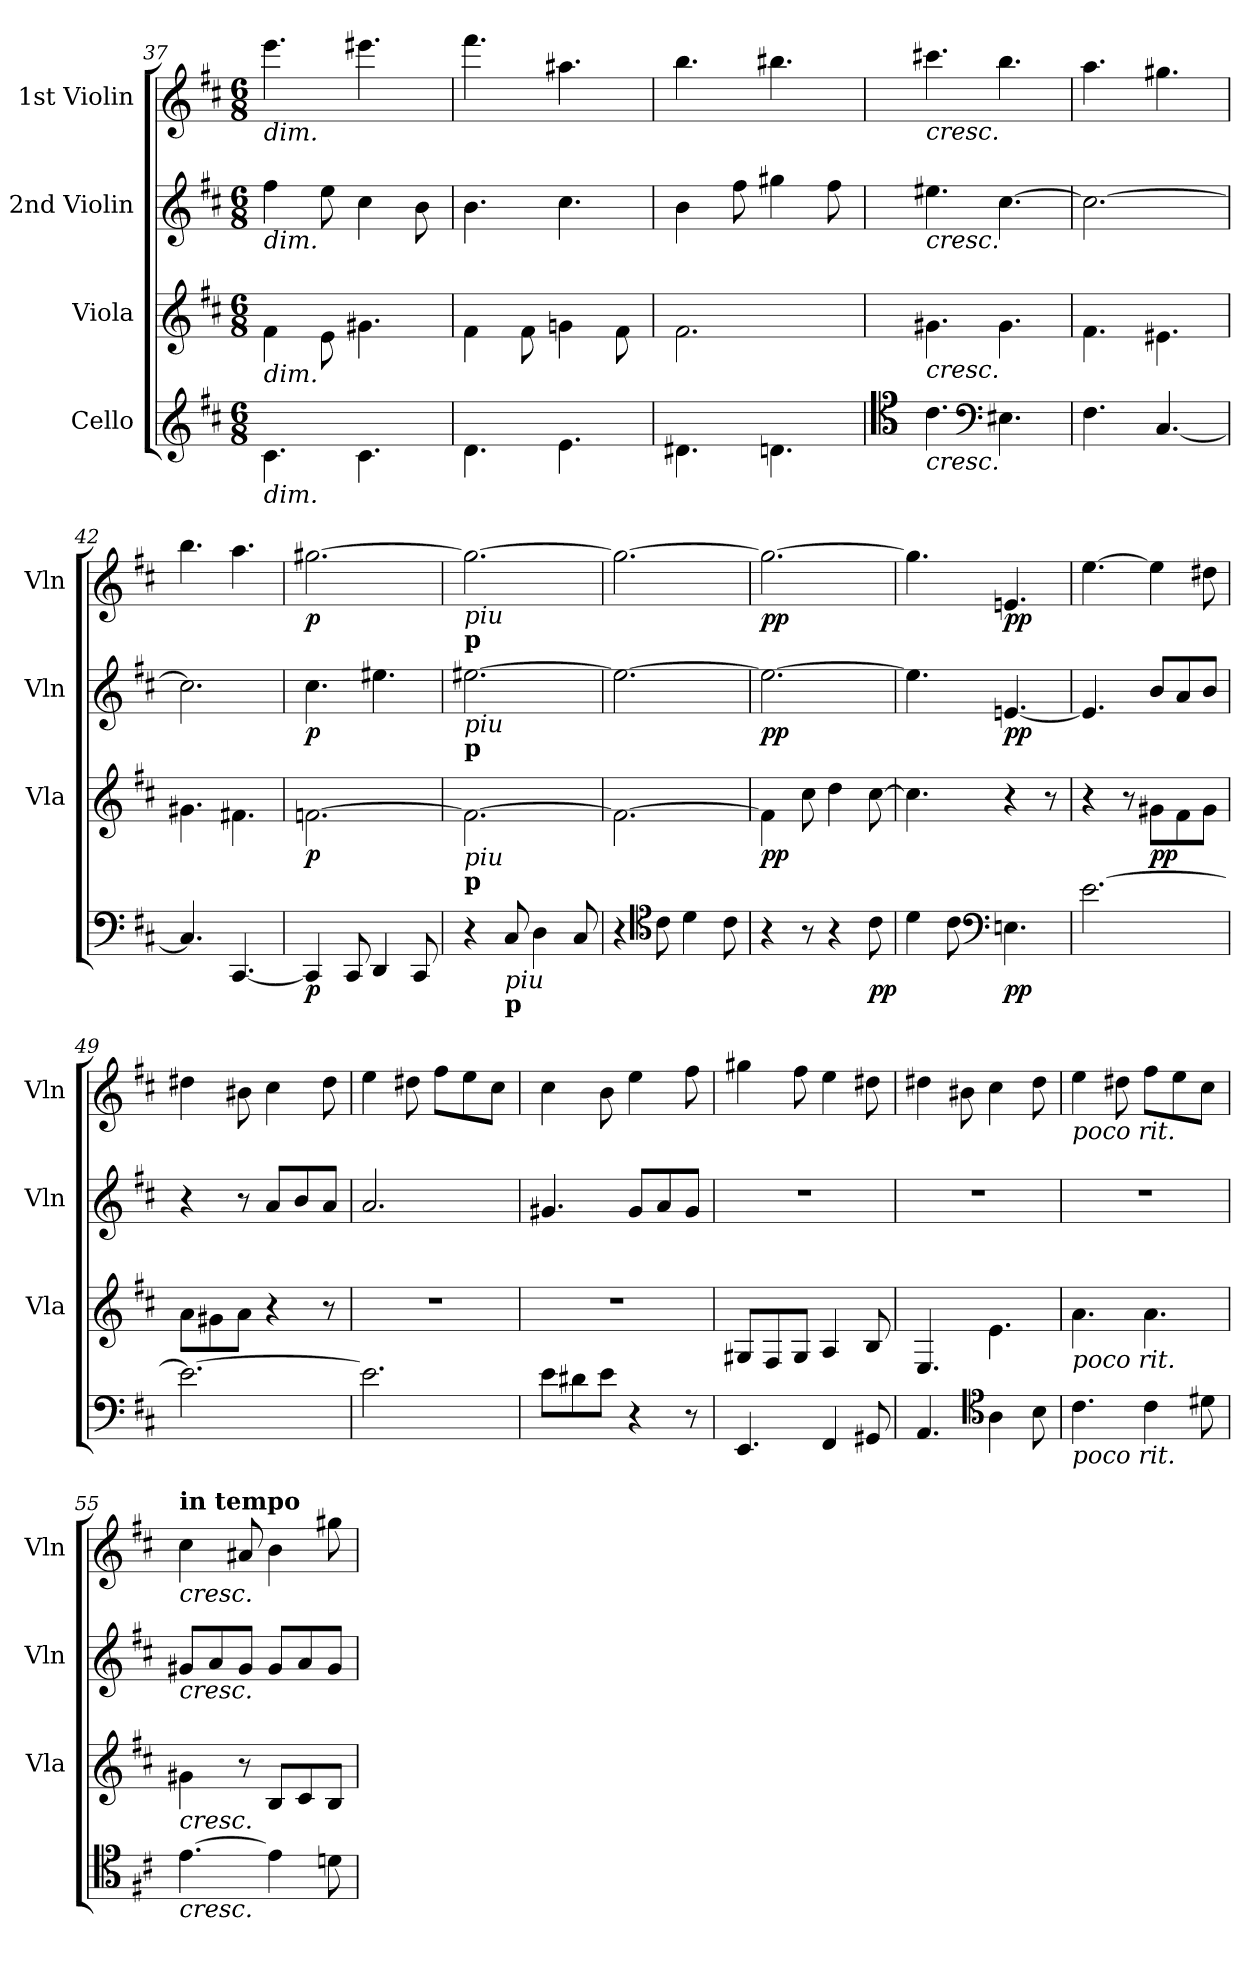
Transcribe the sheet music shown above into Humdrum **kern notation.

**kern	**dynam	**kern	**dynam	**kern	**dynam	**kern	**dynam
*part4	*part4	*part3	*part3	*part2	*part2	*part1	*part1
*staff4	*staff4	*staff3	*staff3	*staff2	*staff2	*staff1	*staff1
*I"Cello	*	*I"Viola	*	*I"2nd Violin	*	*I"1st Violin	*
*	*	*I'Vla	*	*I'Vln	*	*I'Vln	*
!!LO:LB:g=z
*clefG2	*	*clefG2	*	*clefG2	*	*clefG2	*
*k[f#c#]	*	*k[f#c#]	*	*k[f#c#]	*	*k[f#c#]	*
*D:	*	*D:	*	*D:	*	*D:	*
*M6/8	*	*M6/8	*	*M6/8	*	*M6/8	*
=37	=37	=37	=37	=37	=37	=37	=37
!	!	!	!	!	!	!LO:TX:b:i:t=dim.	!
!	!	!	!	!LO:TX:b:i:t=dim.	!	!	!
!	!	!LO:TX:b:i:t=dim.	!	!	!	!	!
!LO:TX:b:i:t=dim.	!	!	!	!	!	!	!
4.c#\	.	4f#\	.	4ff#\	.	4.eee\	.
.	.	8e\	.	8ee\	.	.	.
4.c#\	.	4.g#X\	.	4cc#\	.	4.eee#X\	.
.	.	.	.	8b\	.	.	.
=38	=38	=38	=38	=38	=38	=38	=38
4.d\	.	4f#\	.	4.b\	.	4.fff#\	.
.	.	8f#\	.	.	.	.	.
4.e\	.	4gn\	.	4.cc#\	.	4.aa#X\	.
.	.	8f#\	.	.	.	.	.
=39	=39	=39	=39	=39	=39	=39	=39
4.d#X\	.	2.f#\	.	4b\	.	4.bb\	.
.	.	.	.	8ff#\	.	.	.
4.dn\	.	.	.	4gg#X\	.	4.bb#X\	.
.	.	.	.	8ff#\	.	.	.
=40	=40	=40	=40	=40	=40	=40	=40
*clefC4	*	*	*	*	*	*	*
!	!	!	!	!	!	!LO:TX:b:i:t=cresc.	!
!	!	!	!	!LO:TX:b:i:t=cresc.	!	!	!
!	!	!LO:TX:b:i:t=cresc.	!	!	!	!	!
!LO:TX:b:i:t=cresc.	!	!	!	!	!	!	!
4.c#\	.	4.g#X\	.	4.ee#X\	.	4.ccc#X\	.
*clefF4	*	*	*	*	*	*	*
4.E#X\	.	4.g#\	.	[4.cc#\	.	4.bb\	.
=41	=41	=41	=41	=41	=41	=41	=41
4.F#\	.	4.f#\	.	2.cc#\_	.	4.aa\	.
[4.C#/	.	4.e#X\	.	.	.	4.gg#X\	.
=42	=42	=42	=42	=42	=42	=42	=42
4.C#/]	.	4.g#X\	.	2.cc#\]	.	4.bb\	.
[4.CC#/	.	4.f#X\	.	.	.	4.aa\	.
!!LO:PB:g=z
=43	=43	=43	=43	=43	=43	=43	=43
!	!LO:DY:b	!	!LO:DY:b	!	!LO:DY:b	!	!LO:DY:b
4CC#/]	p	[2.fn\	p	4.cc#\	p	[2.gg#X\	p
8CC#/	.	.	.	.	.	.	.
4DD/	.	.	.	4.ee#X\	.	.	.
8CC#/	.	.	.	.	.	.	.
=44	=44	=44	=44	=44	=44	=44	=44
!	!	!	!	!	!	!LO:TX:b:i:t=piu	!
!	!	!	!	!	!	!LO:TX:b:B:t=p	!
!	!	!	!	!LO:TX:b:i:t=piu	!	!	!
!	!	!	!	!LO:TX:b:B:t=p	!	!	!
!	!	!LO:TX:b:i:t=piu	!	!	!	!	!
!	!	!LO:TX:b:B:t=p	!	!	!	!	!
4r	.	2.f\_	.	[2.ee#X\	.	2.gg#\_	.
!LO:TX:b:i:t=piu	!	!	!	!	!	!	!
!LO:TX:b:B:t=p	!	!	!	!	!	!	!
8C#/	.	.	.	.	.	.	.
4D\	.	.	.	.	.	.	.
8C#/	.	.	.	.	.	.	.
=45	=45	=45	=45	=45	=45	=45	=45
4r	.	2.f\_	.	2.ee#\_	.	2.gg#\_	.
*clefC4	*	*	*	*	*	*	*
8c#\	.	.	.	.	.	.	.
4d\	.	.	.	.	.	.	.
8c#\	.	.	.	.	.	.	.
=46	=46	=46	=46	=46	=46	=46	=46
!	!	!	!LO:DY:b	!	!LO:DY:b	!	!LO:DY:b
4r	.	4f\]	pp	2.ee#\_	pp	2.gg#\_	pp
8r	.	8cc#\	.	.	.	.	.
4r	.	4dd\	.	.	.	.	.
!	!LO:DY:b	!	!	!	!	!	!
8c#\	pp	[8cc#\	.	.	.	.	.
!!LO:LB:g=z
=47	=47	=47	=47	=47	=47	=47	=47
4d\	.	4.cc#\]	.	4.ee#\]	.	4.gg#\]	.
8c#\	.	.	.	.	.	.	.
*clefF4	*	*	*	*	*	*	*
!	!LO:DY:b	!	!	!	!LO:DY:b	!	!LO:DY:b
4.En\	pp	4r	.	[4.en/	pp	4.en/	pp
.	.	8r	.	.	.	.	.
=48	=48	=48	=48	=48	=48	=48	=48
[2.e\	.	4r	.	4.e/]	.	[4.ee\	.
.	.	8r	.	.	.	.	.
!	!	!	!LO:DY:b	!	!	!	!
.	.	8g#X\L	pp	8b/L	.	4ee\]	.
.	.	8f#\	.	8a/	.	.	.
.	.	8g#\J	.	8b/J	.	8dd#X\	.
=49	=49	=49	=49	=49	=49	=49	=49
2.e\_	.	8a\L	.	4r	.	4dd#X\	.
.	.	8g#X\	.	.	.	.	.
.	.	8a\J	.	8r	.	8b#X\	.
.	.	4r	.	8a/L	.	4cc#\	.
.	.	.	.	8b/	.	.	.
.	.	8r	.	8a/J	.	8dd#\	.
=50	=50	=50	=50	=50	=50	=50	=50
2.e\]	.	2.r	.	2.a/	.	4ee\	.
.	.	.	.	.	.	8dd#X\	.
.	.	.	.	.	.	8ff#\L	.
.	.	.	.	.	.	8ee\	.
.	.	.	.	.	.	8cc#\J	.
=51	=51	=51	=51	=51	=51	=51	=51
8e\L	.	2.r	.	4.g#X/	.	4cc#\	.
8d#X\	.	.	.	.	.	.	.
8e\J	.	.	.	.	.	8b\	.
4r	.	.	.	8g#/L	.	4ee\	.
.	.	.	.	8a/	.	.	.
8r	.	.	.	8g#/J	.	8ff#\	.
!!LO:LB:g=z
=52	=52	=52	=52	=52	=52	=52	=52
4.EE/	.	8G#X/L	.	2.r	.	4gg#X\	.
.	.	8F#/	.	.	.	.	.
.	.	8G#/J	.	.	.	8ff#\	.
4FF#/	.	4A/	.	.	.	4ee\	.
8GG#X/	.	8B/	.	.	.	8dd#X\	.
=53	=53	=53	=53	=53	=53	=53	=53
4.AA/	.	4.E/	.	2.r	.	4dd#X\	.
.	.	.	.	.	.	8b#X\	.
*clefC4	*	*	*	*	*	*	*
4A\	.	4.e\	.	.	.	4cc#\	.
8B\	.	.	.	.	.	8dd#\	.
=54	=54	=54	=54	=54	=54	=54	=54
!	!	!	!	!	!	!LO:TX:b:i:t=poco rit.	!
!	!	!LO:TX:b:i:t=poco rit.	!	!	!	!	!
!LO:TX:b:i:t=poco rit.	!	!	!	!	!	!	!
4.c#\	.	4.a\	.	2.r	.	4ee\	.
.	.	.	.	.	.	8dd#X\	.
4c#\	.	4.a\	.	.	.	8ff#\L	.
.	.	.	.	.	.	8ee\	.
8d#X\	.	.	.	.	.	8cc#\J	.
=55	=55	=55	=55	=55	=55	=55	=55
!	!	!	!	!	!	!LO:TX:a:B:t=in tempo	!
!	!	!	!	!	!	!LO:TX:b:i:t=cresc.	!
!	!	!	!	!LO:TX:b:i:t=cresc.	!	!	!
!	!	!LO:TX:b:i:t=cresc.	!	!	!	!	!
!LO:TX:b:i:t=cresc.	!	!	!	!	!	!	!
[4.e\	.	4g#X\	.	8g#X/L	.	4cc#\	.
.	.	.	.	8a/	.	.	.
.	.	8r	.	8g#/J	.	8a#X/	.
4e\]	.	8B/L	.	8g#/L	.	4b\	.
.	.	8c#/	.	8a/	.	.	.
8dn\	.	8B/J	.	8g#/J	.	8gg#X\	.
=	=	=	=	=	=	=	=
*-	*-	*-	*-	*-	*-	*-	*-
